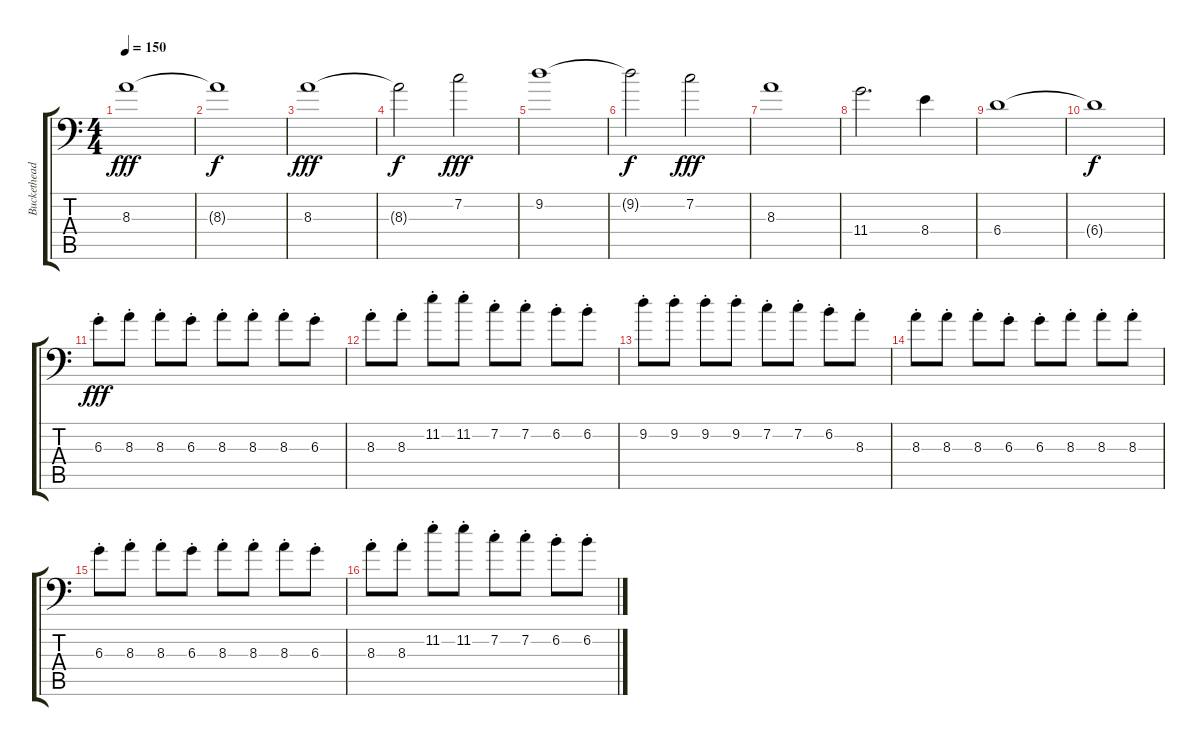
\track ("Buckethead" "Buckethead") {instrument overdrivenguitar}
\staff {score tabs}
\tuning (Bb3 F3 Db3 Ab2 Eb2 Bb1) {hide}
\ts (4 4)
\tempo 150
\clef f4
\ks c
8.3.1{dy fff} |
8.3{t}.1{dy f} |
8.3.1{dy fff} |
8.3{t}.2{dy f} 7.2.2{dy fff} |
9.2.1 |
9.2{t}.2{dy f} 7.2.2{dy fff} |
8.3.1 |
11.4.2{d} 8.4.4 |
6.4.1 |
6.4{t}.1{dy f} |
6.3{st}.8{dy fff} 8.3{st}.8 8.3{st}.8 6.3{st}.8 8.3{st}.8 8.3{st}.8 8.3{st}.8 6.3{st}.8 |
8.3{st}.8 8.3{st}.8 11.2{st}.8 11.2{st}.8 7.2{st}.8 7.2{st}.8 6.2{st}.8 6.2{st}.8 |
9.2{st}.8 9.2{st}.8 9.2{st}.8 9.2{st}.8 7.2{st}.8 7.2{st}.8 6.2{st}.8 8.3{st}.8 |
8.3{st}.8 8.3{st}.8 8.3{st}.8 6.3{st}.8 6.3{st}.8 8.3{st}.8 8.3{st}.8 8.3{st}.8 |
6.3{st}.8 8.3{st}.8 8.3{st}.8 6.3{st}.8 8.3{st}.8 8.3{st}.8 8.3{st}.8 6.3{st}.8 |
8.3{st}.8 8.3{st}.8 11.2{st}.8 11.2{st}.8 7.2{st}.8 7.2{st}.8 6.2{st}.8 6.2{st}.8
